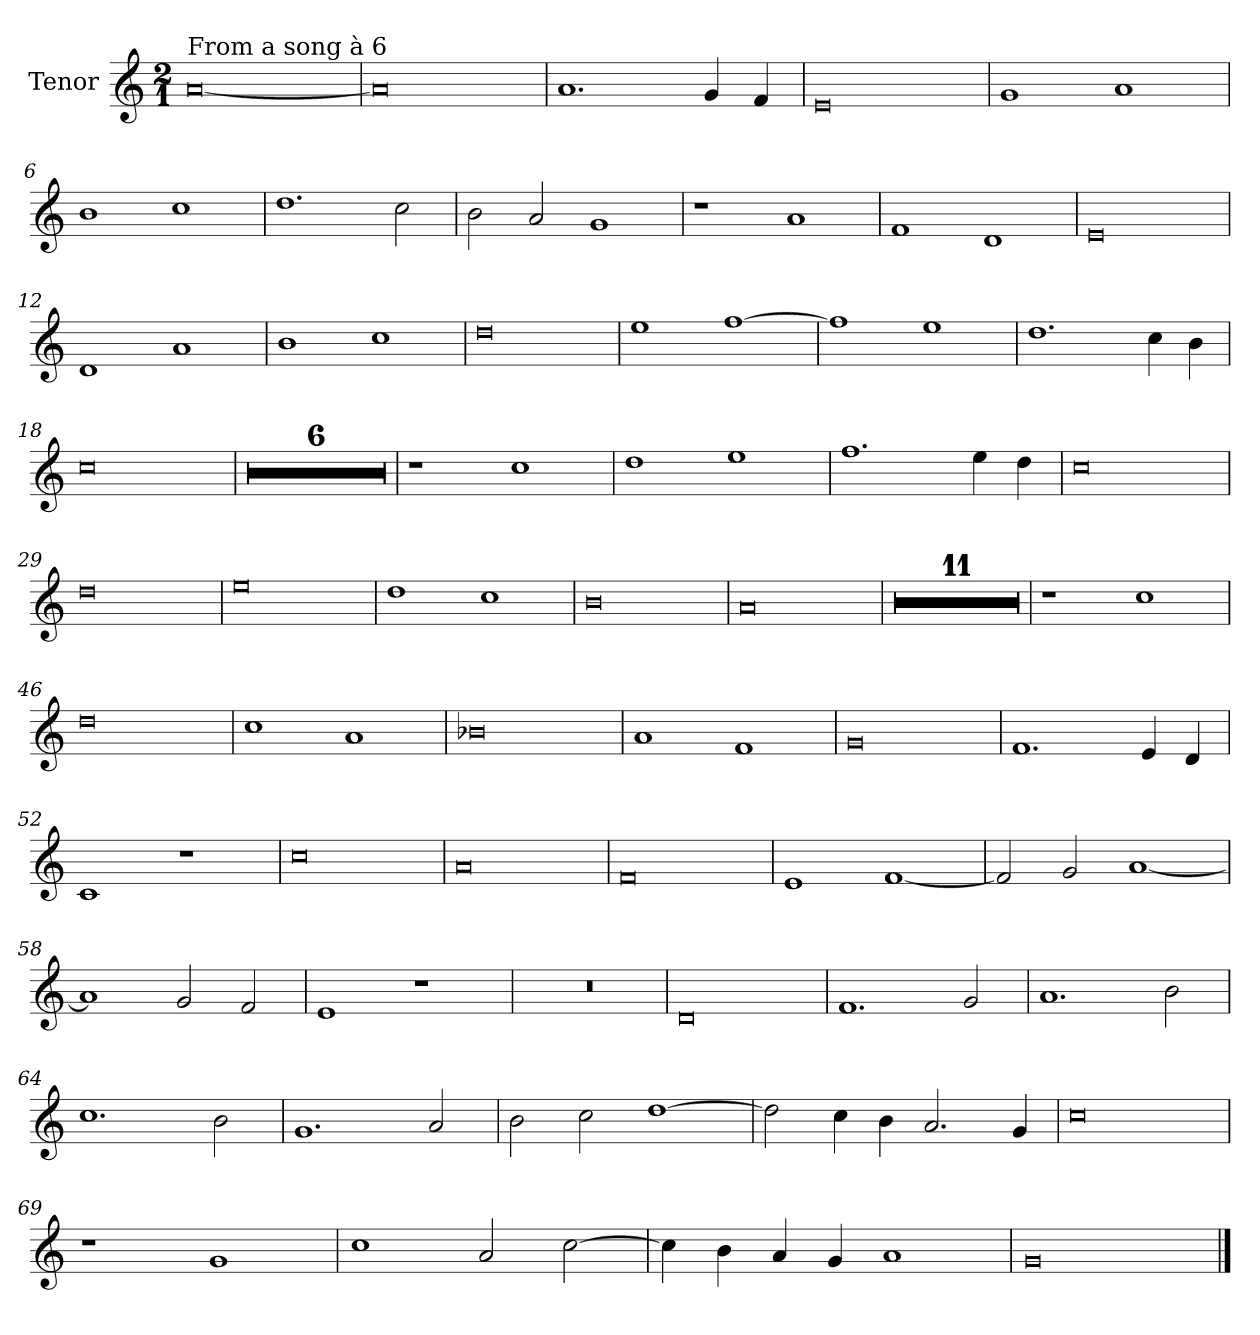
**kern
*part1
*staff1
*I"Tenor
*I'T
*clefG2
*k[]
*a:
*M2/1
=1
!LO:TX:a:t=From a song à 6
[0a
=2
0a]
=3
1.a
4g
4f
=4
0e
=5
1g
1a
=6
1b
1cc
=7
1.dd
2cc
=8
2b
2a
1g
=9
1r
1a
=10
1f
1d
=11
0e
=12
1d
1a
=13
1b
1cc
=14
0dd
=15
1ee
[1ff
=16
1ff]
1ee
=17
1.dd
4cc
4b
=18
0cc
=19
0r
=20
0r
=21
0r
=22
0r
=23
0r
=24
0r
=25
1r
1cc
=26
1dd
1ee
=27
1.ff
4ee
4dd
=28
0cc
=29
0dd
=30
0ee
=31
1dd
1cc
=32
0b
=33
0a
=34
0r
=35
0r
=36
0r
=37
0r
=38
0r
=39
0r
=40
0r
=41
0r
=42
0r
=43
0r
=44
0r
=45
1r
1cc
=46
0dd
=47
1cc
1a
=48
0b-X
=49
1a
1f
=50
0g
=51
1.f
4e
4d
=52
1c
1r
=53
0cc
=54
0a
=55
0f
=56
1e
[1f
=57
2f]
2g
[1a
=58
1a]
2g
2f
=59
1e
1r
=60
0r
=61
0d
=62
1.f
2g
=63
1.a
2b
=64
1.cc
2b
=65
1.g
2a
=66
2b
2cc
[1dd
=67
2dd]
4cc
4b
2.a
4g
=68
0cc
=69
1r
1g
=70
1cc
2a
[2cc
=71
4cc]
4b
4a
4g
1a
=72
0g
==
*-
